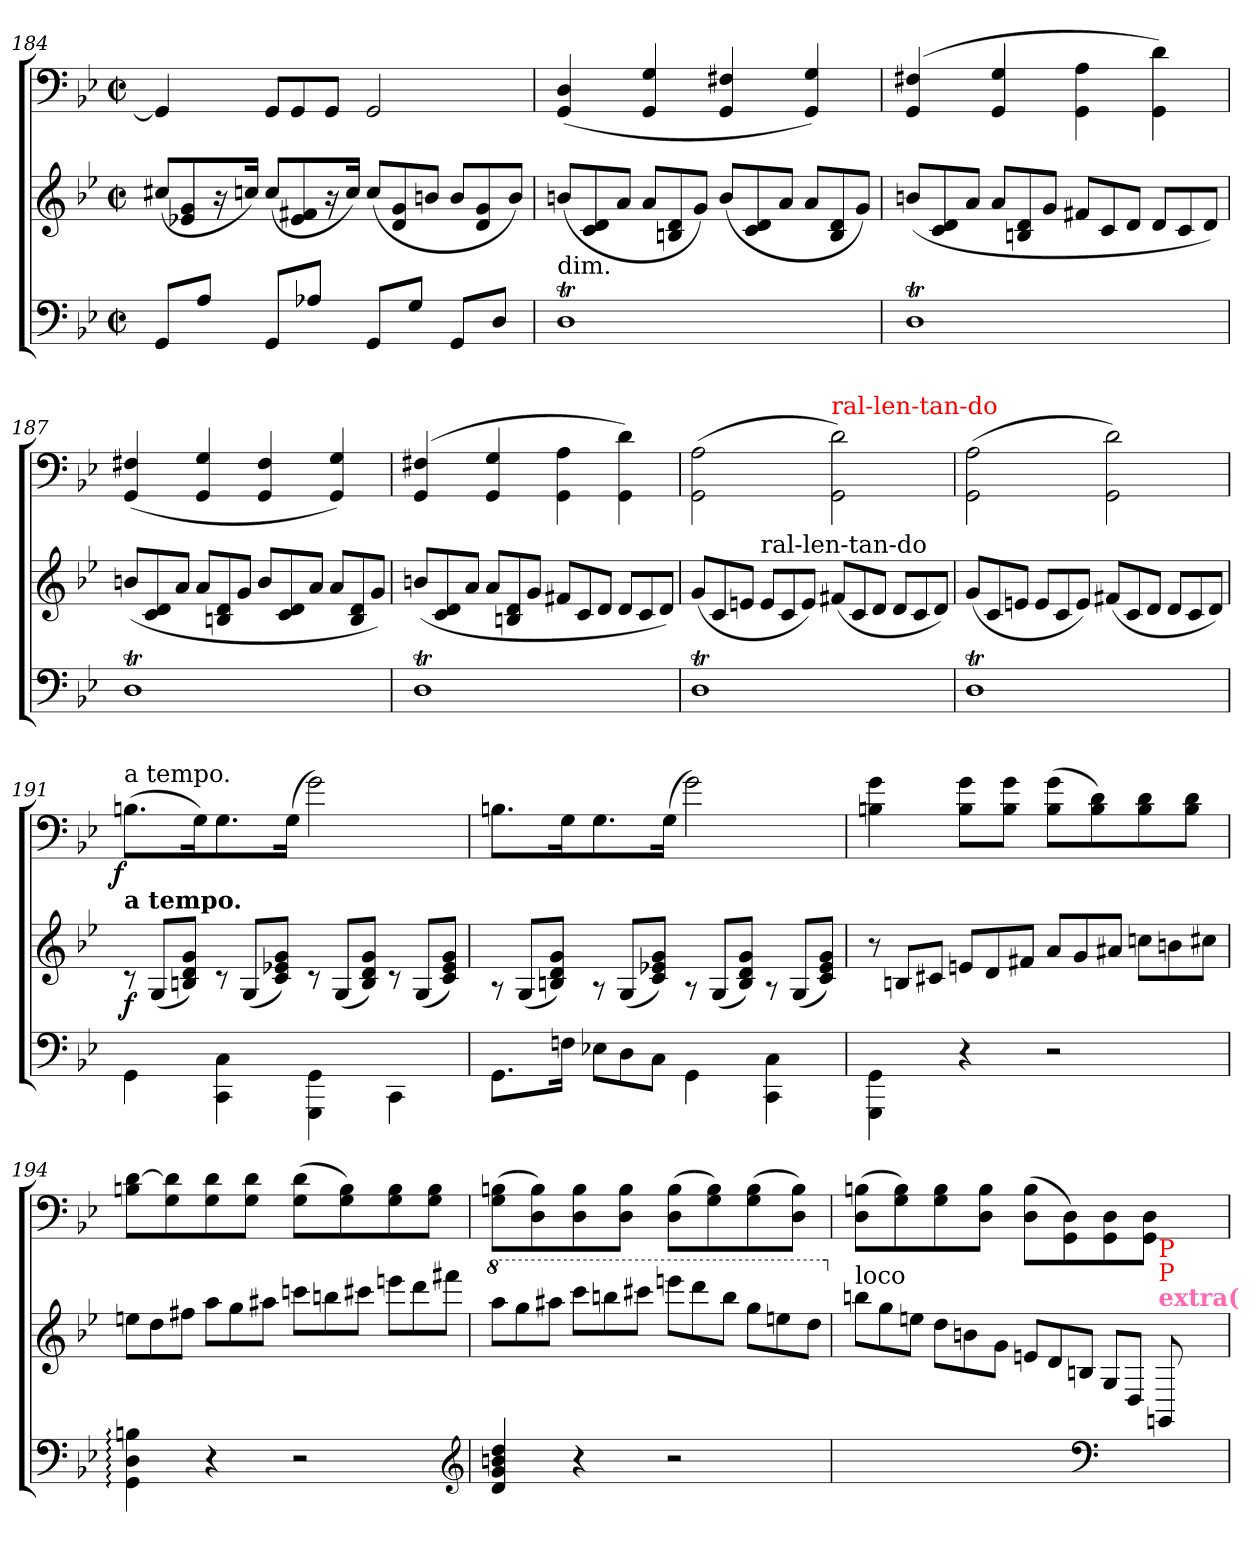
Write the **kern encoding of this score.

**kern	**kern	**dynam	**kern	**dynam
*part2	*part2	*part2	*part1	*part1
*staff3	*staff2	*staff2/3	*staff1	*staff1
*clefF4	*clefG2	*	*clefF4	*
*k[b-e-]	*k[b-e-]	*	*k[b-e-]	*
*M2/2	*M2/2	*	*M2/2	*
*met(c|)	*met(c|)	*	*met(c|)	*
*	*Xtuplet	*	*	*
=184	=184	=184	=184	=184
8GG/L	(<12cc#XL	.	4GG!]	.
.	12g 12e-X	.	.	.
8AJ	.	.	.	.
.	24r	.	.	.
.	24ccnJk)	.	.	.
*	*	*	*Xtuplet	*
8GG/L	(<12ccL	.	12GG!L	.
.	12f#X 12e-	.	12GG!	.
8A-XJ	.	.	.	.
.	24r	.	12GG!J	.
.	24ccJk)	.	.	.
8GGL	(<12ccL	.	2GG!	.
.	12g 12d	.	.	.
8GJ	.	.	.	.
.	12bJ	.	.	.
8GGL	12bL	.	.	.
.	12g 12d	.	.	.
8DJ	.	.	.	.
.	12bJ)	.	.	.
=185	=185	=185	=185	=185
!	!LO:TX:c:t=dim.	!	!	!
1Dt	(<12bL	.	(<4D! 4GG!	.
.	12d 12c	.	.	.
.	12aJ	.	.	.
.	12aL	.	4G! 4GG!	.
.	12d 12B	.	.	.
.	12gJ)	.	.	.
.	(<12bL	.	4F#! 4GG!	.
.	12d 12c	.	.	.
.	12aJ	.	.	.
.	12aL	.	4G! 4GG!)	.
.	12d 12B	.	.	.
.	12gJ)	.	.	.
=186	=186	=186	=186	=186
1Dt	(<12bL	.	(>4F#!/ 4GG!/	.
.	12d 12c	.	.	.
.	12aJ	.	.	.
.	12aL	.	4G!/ 4GG!/	.
.	12d 12B	.	.	.
.	12gJ	.	.	.
.	12f#L	.	4A!\ 4GG!\	.
.	12c	.	.	.
.	12dJ	.	.	.
.	12dL	.	4d!\ 4GG!\)	.
.	12c	.	.	.
.	12dJ)	.	.	.
=187	=187	=187	=187	=187
1Dt	(<12bL	.	(<4F#! 4GG!	.
.	12d 12c	.	.	.
.	12aJ	.	.	.
.	12aL	.	4G! 4GG!	.
.	12d 12B	.	.	.
.	12gJ	.	.	.
.	12bL	.	4F#! 4GG!	.
.	12d 12c	.	.	.
.	12aJ	.	.	.
.	12aL	.	4G! 4GG!)	.
.	12d 12B	.	.	.
.	12gJ)	.	.	.
=188	=188	=188	=188	=188
1Dt	(<12bL	.	(>4F#! 4GG!	.
.	12d 12c	.	.	.
.	12aJ	.	.	.
.	12aL	.	4G! 4GG!	.
.	12d 12B	.	.	.
.	12gJ	.	.	.
.	12f#L	.	4A! 4GG!	.
.	12c	.	.	.
.	12dJ	.	.	.
.	12dL	.	4d! 4GG!)	.
.	12c	.	.	.
.	12dJ)	.	.	.
=189	=189	=189	=189	=189
1Dt	(<12gL	.	(>2A! 2GG!	.
.	12c	.	.	.
.	12eJ	.	.	.
!	!LO:TX:a:t=ral-len-tan-do	!	!	!
.	12eL	.	.	.
.	12c	.	.	.
.	12eJ)	.	.	.
!	!	!	!LO:TX:a:color=red:t=ral-len-tan-do	!
.	(<12f#L	.	2d! 2GG!)	.
.	12c	.	.	.
.	12dJ	.	.	.
.	12dL	.	.	.
.	12c	.	.	.
.	12dJ)	.	.	.
=190	=190	=190	=190	=190
1Dt	(<12gL	.	(>2A! 2GG!	.
.	12c	.	.	.
.	12eJ	.	.	.
.	12eL	.	.	.
.	12c	.	.	.
.	12eJ)	.	.	.
.	(<12f#L	.	2d! 2GG!)	.
.	12c	.	.	.
.	12dJ	.	.	.
.	12dL	.	.	.
.	12c	.	.	.
.	12dJ)	.	.	.
=191	=191	=191	=191	=191
!	!	!	!LO:TX:a:t=a tempo.	!
!	!LO:TX:a:B:t=a tempo.	!	!	!
!	!	!	!	!LO:DY:rj
4GG\	12rc	f	(>8.B!\L	f
.	(>12G/L	.	.	.
.	12g 12d 12BnJ)	.	.	.
.	.	.	16G!k)	.
4C\ 4CC\	12rc	.	8.G!	.
.	(>12G/L	.	.	.
.	12g 12e-X 12cJ)	.	.	.
.	.	.	(>16G!Jk	.
4GG\ 4GGG\	12rc	.	2g!)	.
.	(>12G/L	.	.	.
.	12g 12d 12BJ)	.	.	.
4CC\	12rc	.	.	.
.	(>12G/L	.	.	.
.	12g 12e- 12cJ)	.	.	.
=192	=192	=192	=192	=192
8.GG\L	12rA	.	8.B!\L	.
.	(>12G/L	.	.	.
.	12g 12d 12BnJ)	.	.	.
16FnJk	.	.	16G!k	.
*Xtuplet	*	*	*	*
12E-XL	12rA	.	8.G!	.
12D\	(>12G/L	.	.	.
12CJ	12g 12e-X 12cJ)	.	.	.
.	.	.	(>16G!Jk	.
4GG\	12rA	.	2g!)	.
.	(>12G/L	.	.	.
.	12g 12d 12BJ)	.	.	.
4C\ 4CC\	12rA	.	.	.
.	(>12G/L	.	.	.
.	12g 12e- 12cJ)	.	.	.
=193	=193	=193	=193	=193
4GG\ 4GGG\	12r	.	4g! 4B!	.
.	12BL	.	.	.
.	12c#XJ	.	.	.
4r	12eL	.	8g!\ 8B!\L	.
.	12d	.	.	.
.	.	.	8g! 8B!J	.
.	12f#XJ	.	.	.
2r	12aL	.	(>8g!\ 8B!\L	.
.	12g	.	.	.
.	.	.	8d! 8B!)	.
.	12a#XJ	.	.	.
.	12ccnL	.	8d! 8B!	.
.	12b	.	.	.
.	.	.	8d! 8B!J	.
.	12cc#XJ	.	.	.
=194	=194	=194	=194	=194
4B: 4D: 4GG:	12eeL	.	[8d!\ 8B!\L	.
.	12dd	.	.	.
.	.	.	8d!] 8G!	.
.	12ff#J	.	.	.
4r	12aaL	.	8d! 8G!	.
.	12gg	.	.	.
.	.	.	8d! 8G!J	.
.	12aa#XJ	.	.	.
2r	12cccnL	.	(>8d!\ 8G!\L	.
.	12bb	.	.	.
.	.	.	8B! 8G!)	.
.	12ccc#XJ	.	.	.
.	12eeeL	.	8B! 8G!	.
.	12ddd	.	.	.
.	.	.	8B! 8G!J	.
.	12fff#J	.	.	.
*clefG2	*	*	*	*
=195	=195	=195	=195	=195
*	*8va	*	*	*
4dd 4b 4g 4d	12aaaL	.	(>8B!\ 8G!\L	.
.	12ggg	.	.	.
.	.	.	8B! 8D!)	.
.	12aaa#XJ	.	.	.
4r	12ccccL	.	8B! 8D!	.
.	12bbb	.	.	.
.	.	.	8B! 8D!J	.
.	12cccc#XJ	.	.	.
2r	12eeeeL	.	(>8B!\ 8D!\L	.
.	12dddd	.	.	.
.	.	.	8B! 8G!)	.
.	12bbbJ	.	.	.
.	12gggL	.	(>8B! 8G!	.
.	12eee	.	.	.
.	.	.	8B! 8D!J)	.
.	12dddJ	.	.	.
=196	=196	=196	=196	=196
*	*X8va	*	*	*
!	!LO:TX:a:t=loco	!	!	!
4ryy	12bbL	.	(>8B!\ 8D!\L	.
.	12gg	.	.	.
.	.	.	8B! 8G!)	.
.	12eeJ	.	.	.
4ryy	12ddL	.	8B! 8G!	.
.	12b	.	.	.
.	.	.	8B! 8D!J	.
.	12gJ	.	.	.
4ryy	12eL	.	(<8B! 8D!L	.
.	12d	.	.	.
.	.	.	8D! 8GG!)	.
.	12BJ	.	.	.
*clefF4	*	*	*	*
4ryy	12G/L	.	8D! 8GG!	.
.	12D/J	.	.	.
.	.	.	8D! 8GG!J	.
!	!LO:TX:a:B:color=hotpink:t=extra(	!	!	!
!	!LO:TX:a:color=red:t=P	!	!	!
!	!LO:TX:a:color=red:t=P	!	!	!
.	12GGnji/	.	.	.
=	=	=	=	=
*-	*-	*-	*-	*-
